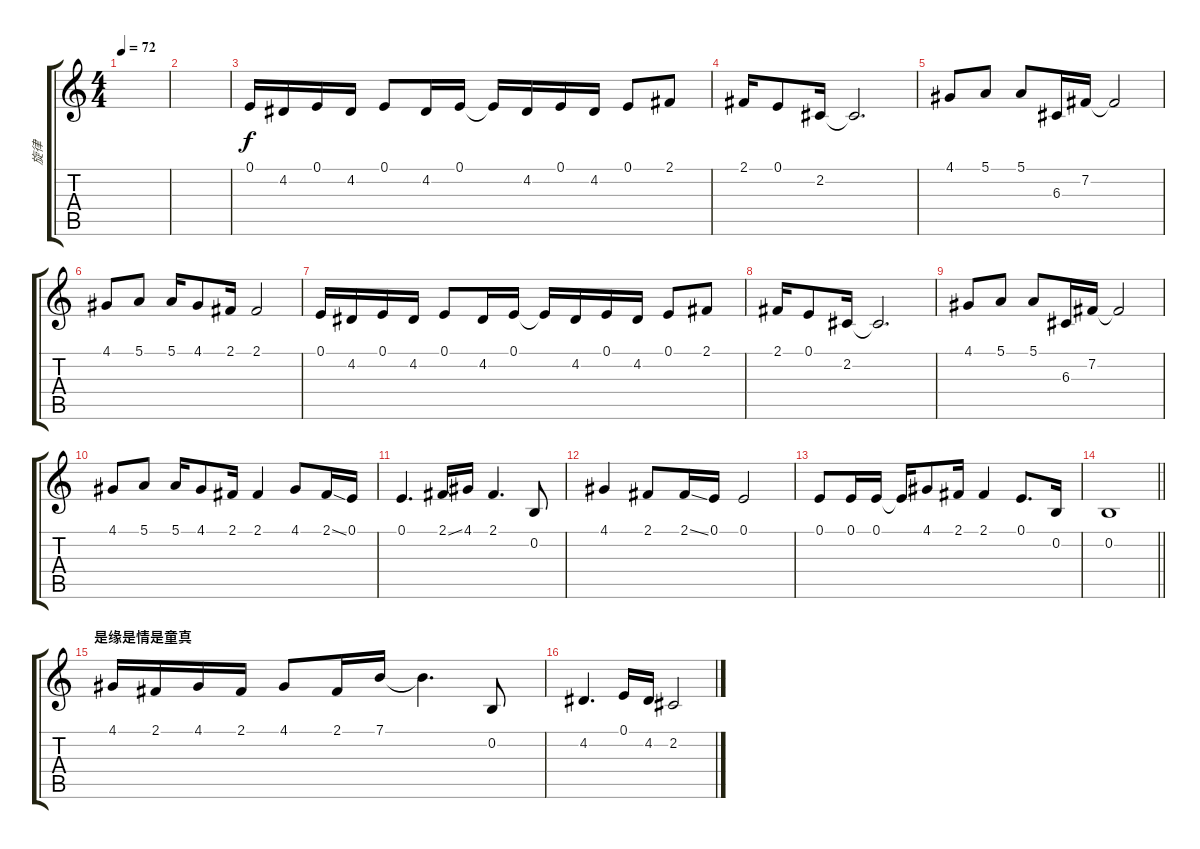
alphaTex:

\track ("旋律" "旋律") {instrument viola}
\staff {score tabs}
\tuning (E4 B3 G3 D3 A2 E2) {hide}
\ts (4 4)
\tempo 72
\clef g2
\ks c
|
|
0.1.16 4.2.16 0.1.16 4.2.16 0.1.8 4.2.16 0.1.16 0.1{t}.16 4.2.16 0.1.16 4.2.16 0.1.8 2.1.8 |
2.1.16 0.1.8 2.2.16{txt ""} 2.2{t}.2{d} |
4.1.8 5.1.8 5.1.8 6.3.16 7.2.16 7.2{t}.2 |
4.1.8 5.1.8 5.1.16 4.1.8 2.1.16 2.1.2 |
0.1.16 4.2.16 0.1.16 4.2.16 0.1.8 4.2.16 0.1.16 0.1{t}.16 4.2.16 0.1.16 4.2.16 0.1.8 2.1.8 |
2.1.16 0.1.8 2.2.16 2.2{t}.2{d} |
4.1.8 5.1.8 5.1.8 6.3.16 7.2.16 7.2{t}.2 |
4.1.8 5.1.8 5.1.16 4.1.8 2.1.16 2.1.4 4.1.8 2.1{ss}.16 0.1.16 |
0.1.4{d} 2.1{ss}.16 4.1.16 2.1.4{d} 0.2.8 |
4.1.4 2.1.8 2.1{ss}.16 0.1.16 0.1.2 |
0.1.8 0.1.16 0.1.16 0.1{t}.16 4.1.8 2.1.16 2.1.4 0.1.8{d} 0.2.16 |
\barLineRight lightlight
0.2.1 |
\section ("" "是缘是情是童真")
4.1.16 2.1.16 4.1.16 2.1.16 4.1.8 2.1.16 7.1.16 7.1{t}.4{d} 0.2.8 |
4.2.4{d} 0.1{ss}.16 4.2.16 2.2.2
